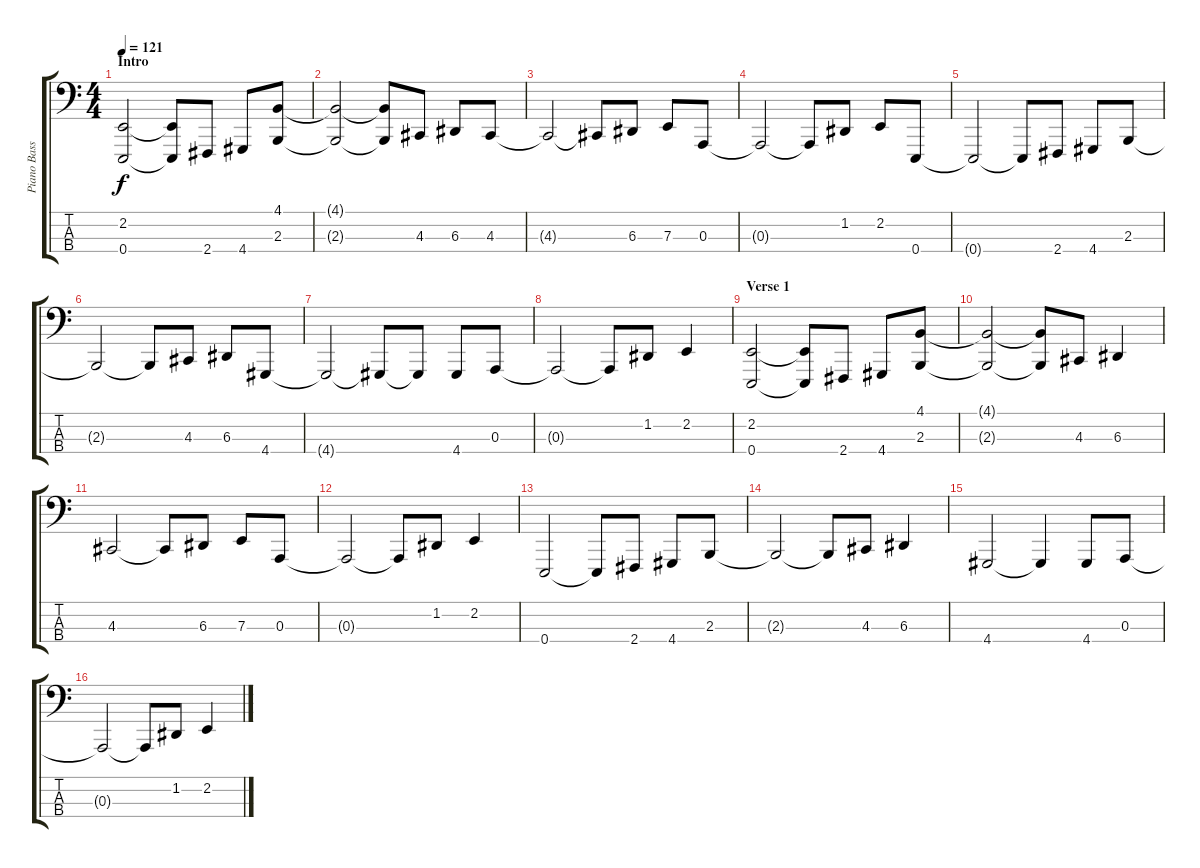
\track ("Piano Bass (Jonathan Cain)" "Piano Bass") {instrument acousticgrandpiano}
\staff {score tabs}
\tuning (G2 D2 A1 E1) {hide}
\ts (4 4)
\section ("" "Intro")
\tempo 121
\clef f4
\ks c
(2.2 0.4).2{dy f instrument acousticgrandpiano} (2.2{t} 0.4{t}).8 2.4.8 4.4.8 (4.1 2.3).8 |
(4.1{t} 2.3{t}).2 (4.1{t} 2.3{t}).8 4.3.8 6.3.8 4.3.8 |
4.3{t}.2 4.3{t}.8 6.3.8 7.3.8 0.3.8 |
0.3{t}.2 0.3{t}.8 1.2.8 2.2.8 0.4.8 |
0.4{t}.2 0.4{t}.8 2.4.8 4.4.8 2.3.8 |
2.3{t}.2 2.3{t}.8 4.3.8 6.3.8 4.4.8 |
4.4{t}.2 4.4{t}.8 4.4{t}.8 4.4.8 0.3.8 |
0.3{t}.2 0.3{t}.8 1.2.8 2.2.4 |
\section ("" "Verse 1")
(2.2 0.4).2 (2.2{t} 0.4{t}).8 2.4.8 4.4.8 (4.1 2.3).8 |
(4.1{t} 2.3{t}).2 (4.1{t} 2.3{t}).8 4.3.8 6.3.4 |
4.3.2 4.3{t}.8 6.3.8 7.3.8 0.3.8 |
0.3{t}.2 0.3{t}.8 1.2.8 2.2.4 |
0.4.2 0.4{t}.8 2.4.8 4.4.8 2.3.8 |
2.3{t}.2 2.3{t}.8 4.3.8 6.3.4 |
4.4.2 4.4{t}.4 4.4.8 0.3.8 |
0.3{t}.2 0.3{t}.8 1.2.8 2.2.4
